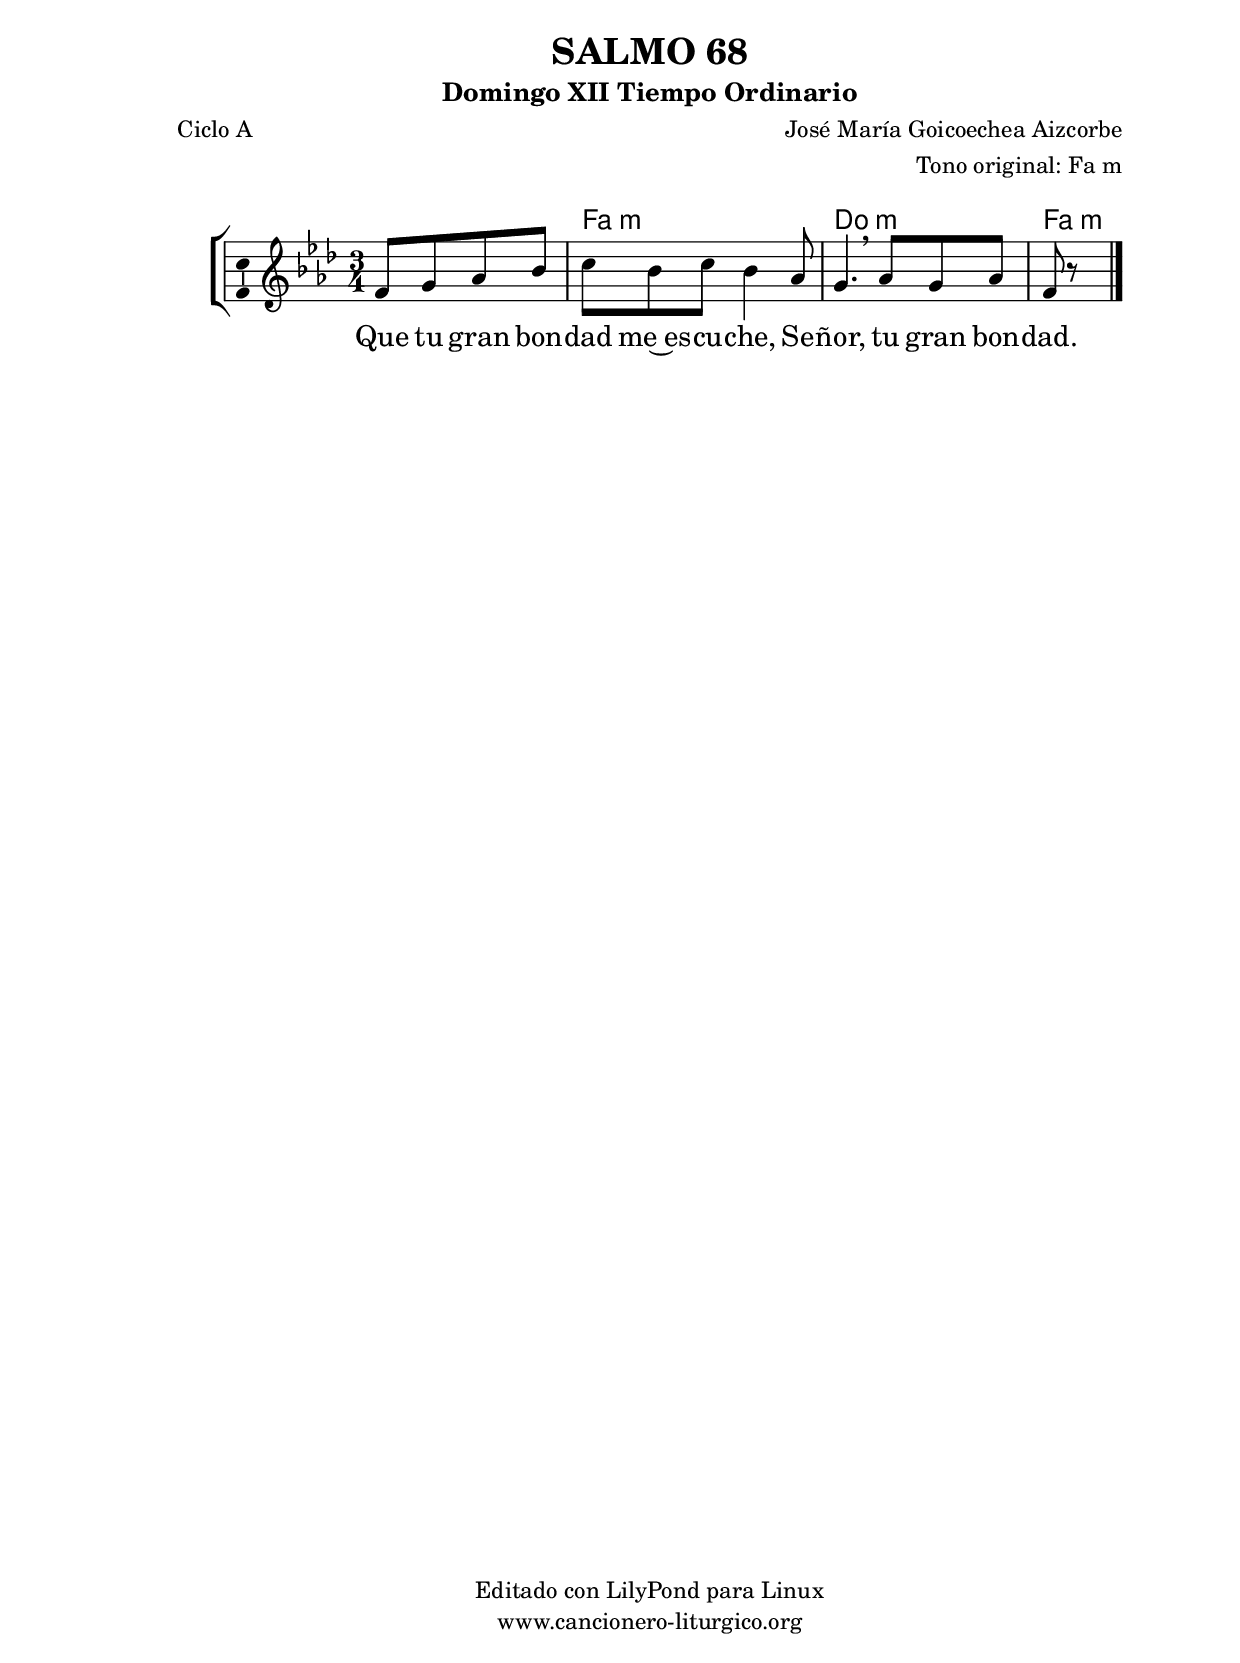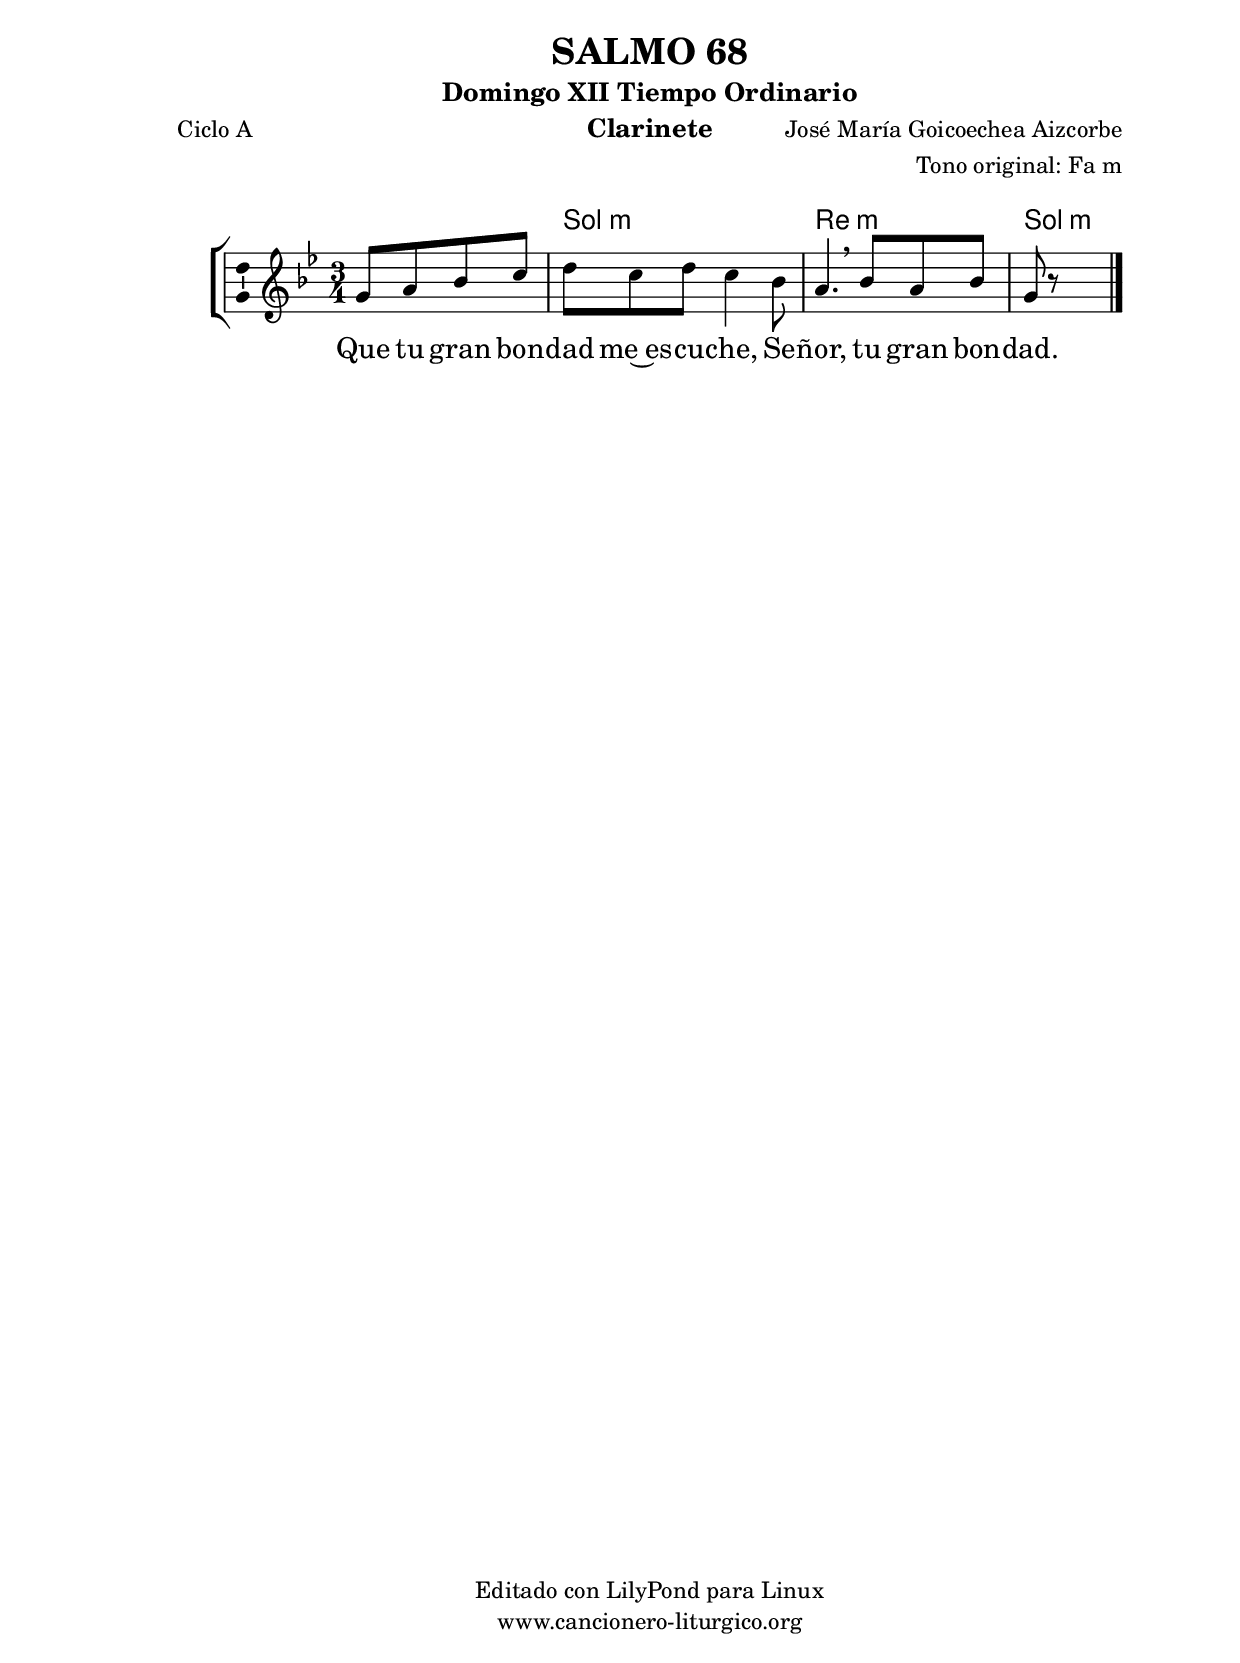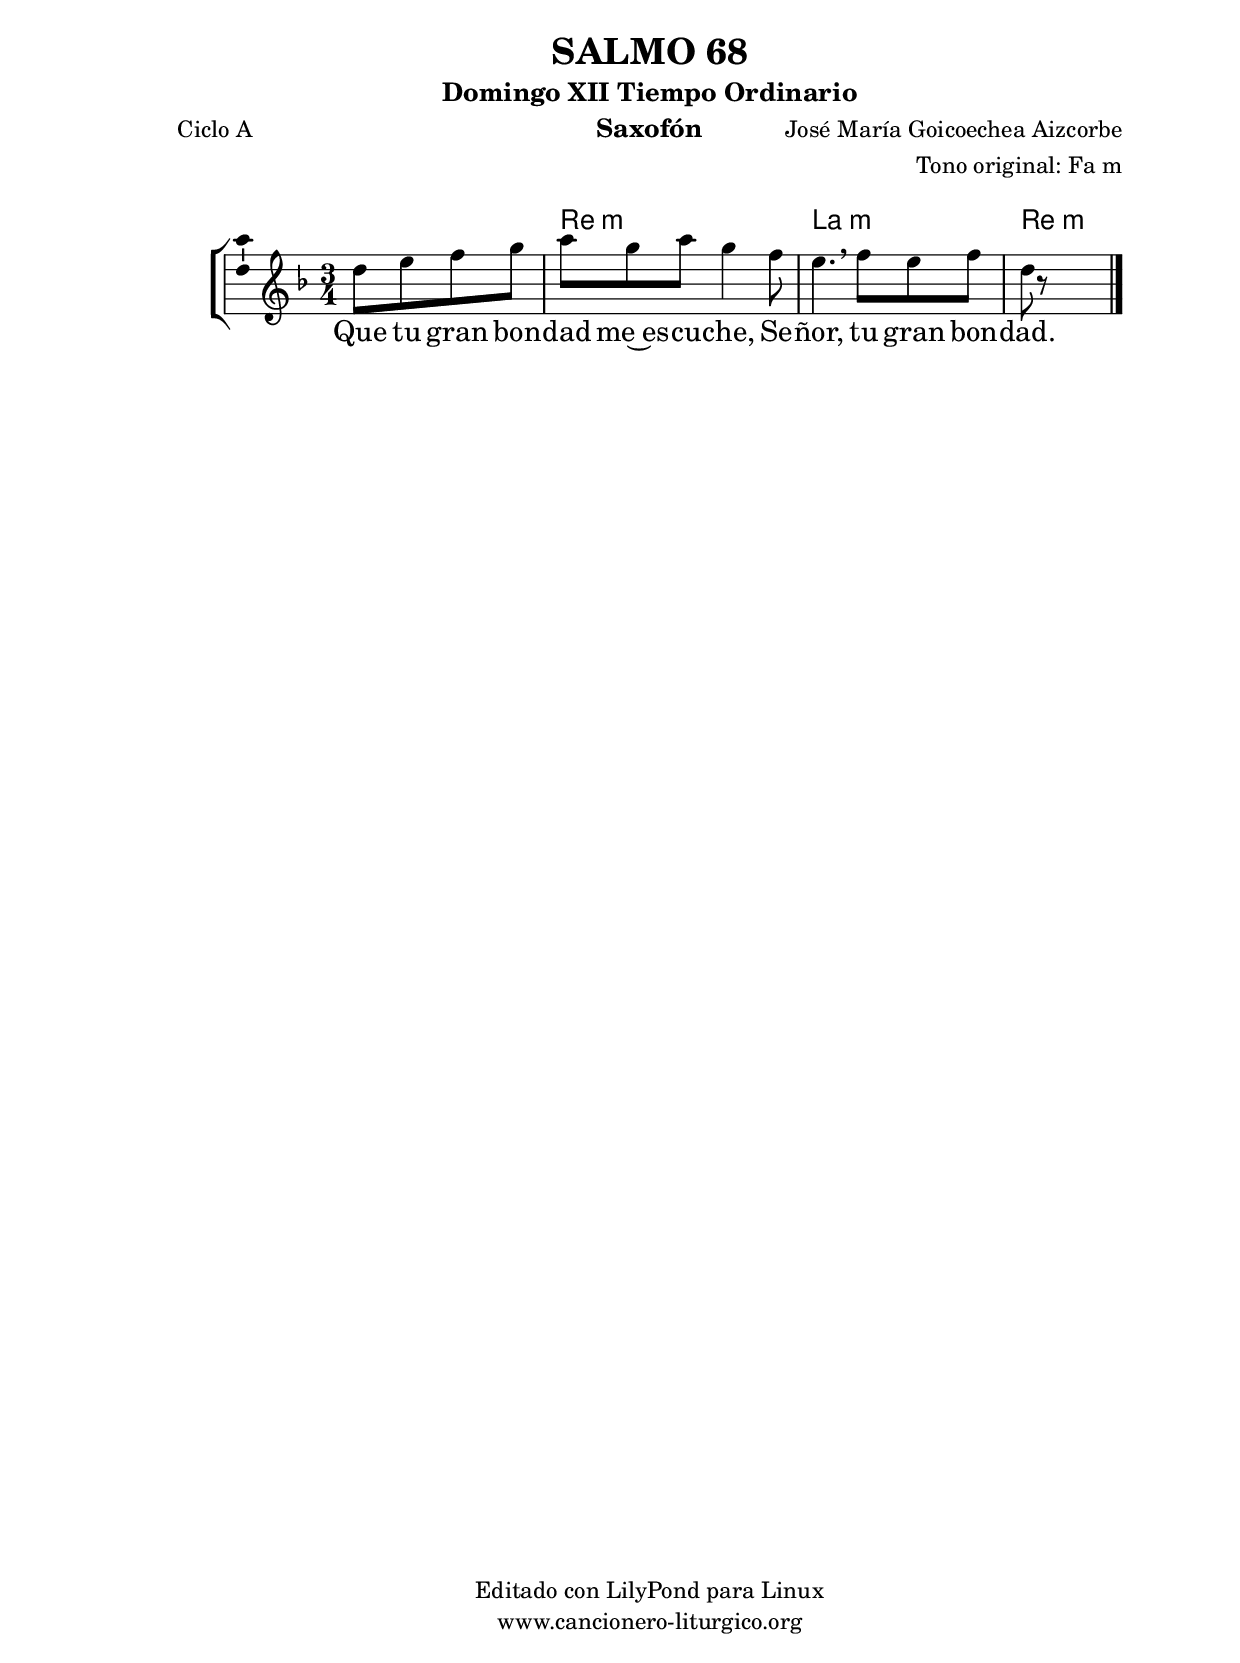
%
%para convertir .midi en .wav:
%timidity filename.midi -Ow -o finename.wav
%
%
%Para convertir de .wav a .mp3:
%lame -h -m j filename.wav
%
%
%para escuchar el midi:
%timidity nombrefichero.midi
%


%versión de lilypond para la que se ha escrito esta partitura:
\version "2.16.0"

	%Tamaño papel
	#(set-default-paper-size "a4")
	%Tamaño partitura
	#(set-global-staff-size 20)
	%No responde al pulsar sobre una nota
	#(ly:set-option 'point-and-click #f)

%parámetros del encabezamiento:
\header {
	title = "SALMO 68"
	subtitle = "Domingo XII Tiempo Ordinario"
	composer = "José María Goicoechea Aizcorbe"
	poet = "Ciclo A"
	meter = ""
	arranger = "Tono original: Fa m"
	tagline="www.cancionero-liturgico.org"
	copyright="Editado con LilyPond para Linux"
	}

%parámetros asociados al papel:
\paper  {
	oddHeaderMarkup = \markup {\fill-line { \on-the-fly #not-first-page \fromproperty #'header:title \on-the-fly #not-first-page \fromproperty #'header:composer }}
	evenHeaderMarkup = \markup {\fill-line { \fromproperty #'header:composer \fromproperty #'header:title }}
	#(set-paper-size "a4")
	print-page-number = ##f
	first-page-number = 1
	print-first-page-number = ##f
%	head-separation = 3.0 \cm
	top-margin = 2.0 \cm
	bottom-margin = 0.5\cm
%%%	bottom-margin = -1.0\cm
	left-margin = 3.0 \cm
	line-width = 16.0 \cm 
	indent = 8\mm
	interscoreline = 2.\mm
	between-system-space = 15\mm
%	para que las partituras no llenen la hoja:
	ragged-bottom = ##t
%	idem para la última hoja:
	ragged-last-bottom = ##f
%	para que las partituras llenen el ancho del papel:
	ragged-last = ##f
	after-title-space = 2.5 \cm
%page-count=1
system-count=1

	%Flexible Vertical Spacing
%	markup-markup-spacing =
%	#'((basic-distance . 15) (minimum-distance . 15) (padding . 3))
	markup-system-spacing =
	#'((basic-distance . 15) (minimum-distance . 15) (padding . 3))
	system-system-spacing =
	#'((basic-distance . 15) (minimum-distance . 15) (padding . 3))
	score-system-spacing =
	#'((basic-distance . 15) (minimum-distance . 15) (padding . 5))
%	top-system-spacing = % header
%	#'((basic-distance . 8) (minimum-distance . 0) (padding . 3))
%	top-markup-spacing =
%	#'((basic-distance . 20) (minimum-distance . 20) (padding . 3))
	last-bottom-spacing = % footer
	#'((basic-distance . 5) (minimum-distance . 5) (padding . 3))
%	score-markup-spacing =
%	#'((basic-distance . 16) (minimum-distance . 13) (padding . 3))

	}


%parámetros que afectan a toda la partitura:
global =  {
	%clave de sol (G):
	\clef G
	%armadura:
%	\transpose f g
	\key f \minor
	\tempo 4=80
	\set Score.tempoHideNote = ##t
	}


acordes = {
	\italianChords
	\chordmode {
%	\transpose f g
{
s2.
f2.:m c:m f:m

	}
	}
}


melodia = 
{
%	\transpose f g
	\relative c'{
	\time 3/4

s4 f8 g aes bes
c8 bes c bes4 aes8
g4. \breathe aes8 g aes
f8 r8 s2

	\bar "|."
	}
	}


texto = \lyricmode {
Que tu gran bon -- dad me~es -- cu -- che, Se -- ñor, tu gran bon -- dad.
	}


acordesStaff = \context ChordNames = acordesStaff <<
	\set chordChanges = ##t
	\acordes
	>>


vozStaff = \context Voice = vozStaff
\with {\consists "Ambitus_engraver"}
<<
%	\set Staff.instrumentName = ""
%	\set Staff.shortInstrumentName = ""
%	\set Staff.midiInstrument = #"clarinet"
%	\set Staff.midiInstrument = #"cello"
%	\set Staff.midiInstrument = #"flute"
	\set Staff.midiInstrument = #"electric guitar (jazz)"
%	\set Staff.midiInstrument = #"english horn"
%	\set Staff.midiInstrument = #"violin"
%	\set Staff.midiInstrument = #"glockenspiel"
	\set Staff.midiMinimumVolume = #0.7
	\set Staff.midiMaximumVolume = #0.9
	\global
	\melodia
	>>


textoStaff = \context Lyrics = textoStaff <<
	\lyricsto vozStaff \texto
	>>

\book {
	\score {
		\context ChoirStaff {
			\override StaffGroup.SystemStartBracket #'collapse-height = #1
			\override Score.SystemStartBar #'collapse-height = #1
			<<
			\acordesStaff
			\vozStaff
			\textoStaff
			>>
			}
		\layout {
	    		\context {
				\Lyrics
				\override LyricText #'font-size = #2
				}
	   		 \context {
				\Score
				%fontSize = #3
				\override StaffSymbol #'staff-space = #(magstep +3)
				%\override Beam #'thickness = #0.55
				%\override SpacingSpanner #'spacing-increment = #1.0
				%\override Slur #'height-limit = #1.5
				}
			}
		}
	\score {
		\unfoldRepeats
		\context ChoirStaff {
			<<
			\acordesStaff
			\vozStaff
			>>
			}
		\midi {
	  		\context {
	  			\Score
				tempoWholesPerMinute = #(ly:make-moment 70 4)
				}
			}
		}
	}

%Partitura para clarinete
#(define output-suffix "C")
\book {
	\header{
		instrument = "Clarinete"
		}
	\score {
		\context ChoirStaff {
			\override StaffGroup.SystemStartBracket #'collapse-height = #1
			\override Score.SystemStartBar #'collapse-height = #1
\transpose c d
			<<
			\acordesStaff
			\vozStaff
			\textoStaff
			>>
			}
		\layout {
	    		\context {
				\Lyrics
				\override LyricText #'font-size = #2
				}
	   		 \context {
				\Score
				\override StaffSymbol #'staff-space = #(magstep +3)
				}
			}
		}
	}

%Partitura para saxofón
#(define output-suffix "S")
\book {
	\header{
		instrument = "Saxofón"
		}
	\score {
		\context ChoirStaff {
			\override StaffGroup.SystemStartBracket #'collapse-height = #1
			\override Score.SystemStartBar #'collapse-height = #1
\transpose c a
			<<
			\acordesStaff
			\vozStaff
			\textoStaff
			>>
			}
		\layout {
	    		\context {
				\Lyrics
				\override LyricText #'font-size = #2
				}
	   		 \context {
				\Score
				\override StaffSymbol #'staff-space = #(magstep +3)
				}
			}
		}
	}

